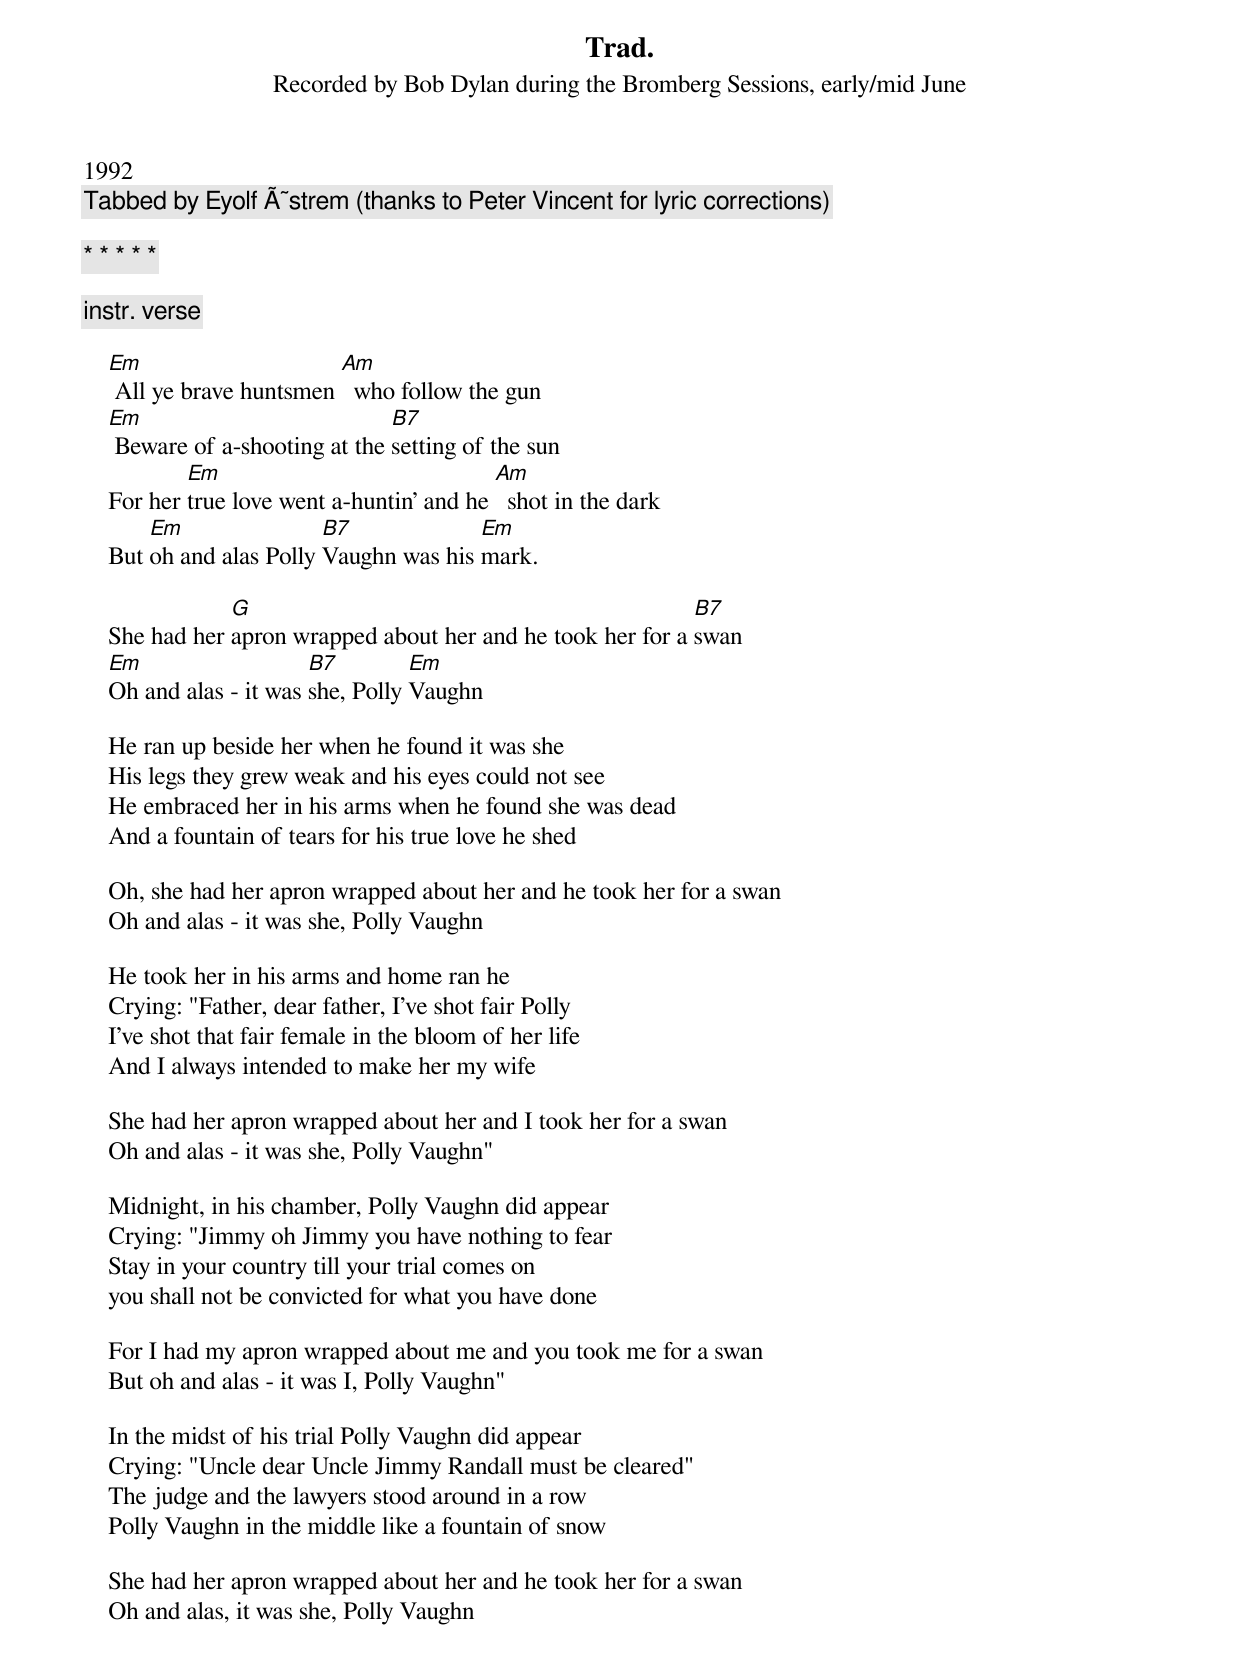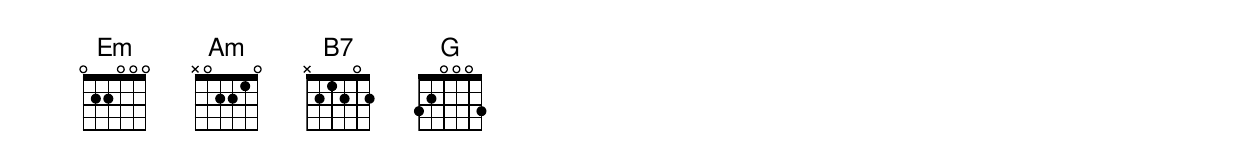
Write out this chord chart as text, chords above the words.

Trad.
Recorded by Bob Dylan during the Bromberg Sessions, early/mid June
1992
Tabbed by Eyolf Ã˜strem (thanks to Peter Vincent for lyric corrections)

* * * * *

    [instr. verse]

    Em                     Am
     All ye brave huntsmen   who follow the gun
    Em                           B7
     Beware of a-shooting at the setting of the sun
            Em                              Am
    For her true love went a-huntin' and he   shot in the dark
        Em                B7             Em
    But oh and alas Polly Vaughn was his mark.

                G                                             B7
    She had her apron wrapped about her and he took her for a swan
    Em                   B7         Em
    Oh and alas - it was she, Polly Vaughn

    He ran up beside her when he found it was she
    His legs they grew weak and his eyes could not see
    He embraced her in his arms when he found she was dead
    And a fountain of tears for his true love he shed

    Oh, she had her apron wrapped about her and he took her for a swan
    Oh and alas - it was she, Polly Vaughn

    He took her in his arms and home ran he
    Crying: "Father, dear father, I've shot fair Polly
    I've shot that fair female in the bloom of her life
    And I always intended to make her my wife

    She had her apron wrapped about her and I took her for a swan
    Oh and alas - it was she, Polly Vaughn"

    Midnight, in his chamber, Polly Vaughn did appear
    Crying: "Jimmy oh Jimmy you have nothing to fear
    Stay in your country till your trial comes on
    you shall not be convicted for what you have done

    For I had my apron wrapped about me and you took me for a swan
    But oh and alas - it was I, Polly Vaughn"

    In the midst of his trial Polly Vaughn did appear
    Crying: "Uncle dear Uncle Jimmy Randall must be cleared"
    The judge and the lawyers stood around in a row
    Polly Vaughn in the middle like a fountain of snow

    She had her apron wrapped about her and he took her for a swan
    Oh and alas, it was she, Polly Vaughn
